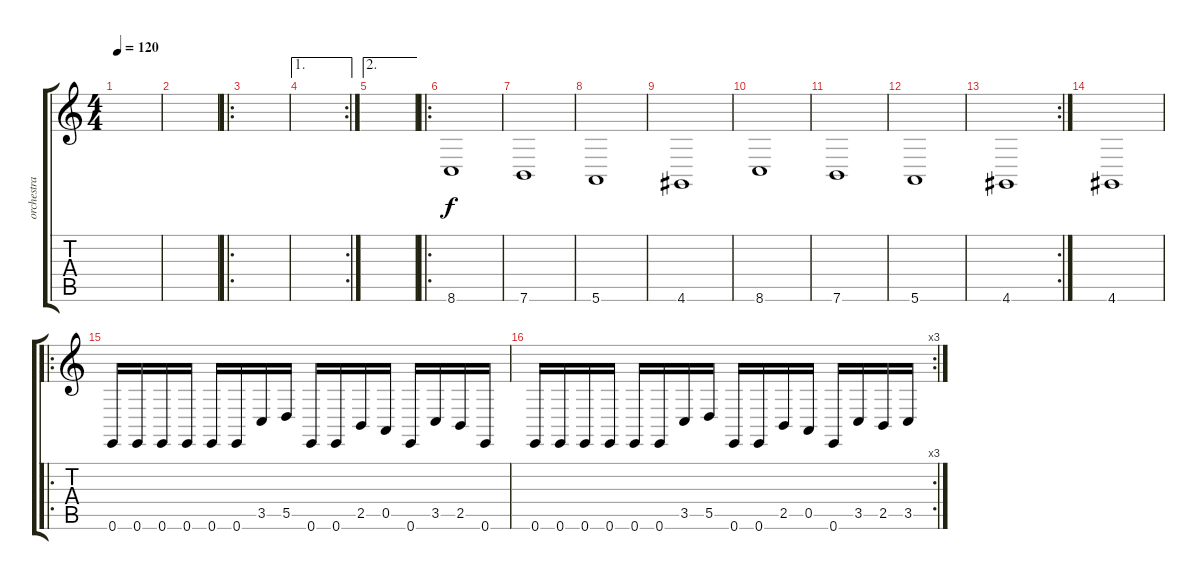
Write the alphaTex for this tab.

\track ("orchestra" "orchestra") {instrument stringensemble1}
\staff {score tabs}
\tuning (E4 B3 G3 D3 A2 E2) {hide}
\ts (4 4)
\tempo 120
\clef g2
\ks c
|
|
\ro
|
\ae 1
\rc 2
|
\ae 2
|
\ro
8.6.1 |
7.6.1 |
5.6.1 |
4.6.1 |
8.6.1 |
7.6.1 |
5.6.1 |
\rc 2
4.6.1 |
4.6.1 |
\ro
0.6.16{instrument pad7halo} 0.6.16 0.6.16 0.6.16 0.6.16 0.6.16 3.5.16 5.5.16 0.6.16 0.6.16 2.5.16 0.5.16 0.6.16 3.5.16 2.5.16 0.6.16 |
\rc 3
0.6.16 0.6.16 0.6.16 0.6.16 0.6.16 0.6.16 3.5.16 5.5.16 0.6.16 0.6.16 2.5.16 0.5.16 0.6.16 3.5.16 2.5.16 3.5.16
